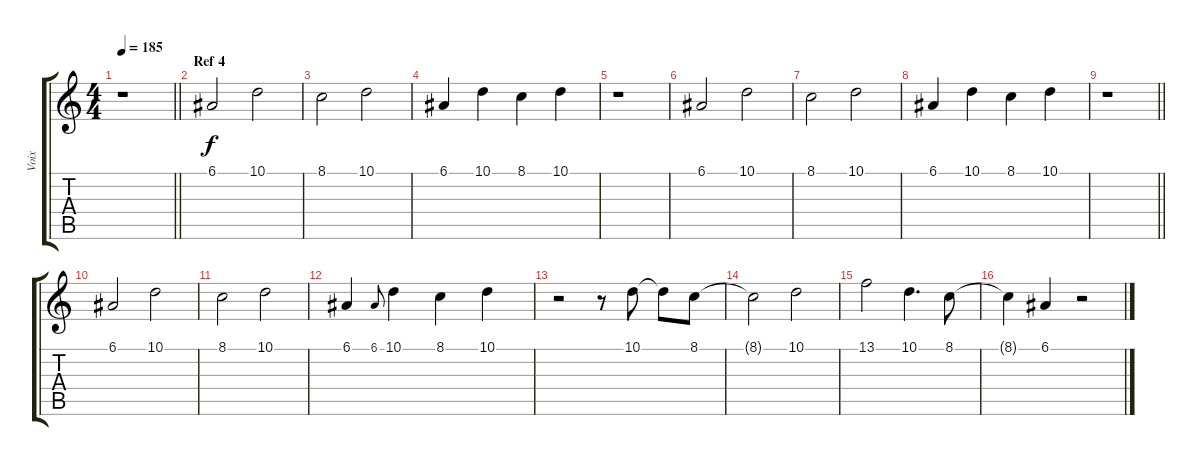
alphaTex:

\track ("Voix" "Voix") {mute instrument clarinet}
\staff {score tabs}
\tuning (E4 B3 G3 D3 A2 E2) {hide}
\ts (4 4)
\tempo 185
\clef g2
\barLineRight lightlight
\ks c
r.1{dy f} |
\section ("" "Ref 4")
6.1.2 10.1.2 |
8.1.2 10.1.2 |
6.1.4 10.1.4 8.1.4 10.1.4 |
r.1 |
6.1.2 10.1.2 |
8.1.2 10.1.2 |
6.1.4 10.1.4 8.1.4 10.1.4 |
\barLineRight lightlight
r.1 |
6.1.2 10.1.2 |
8.1.2 10.1.2 |
6.1.4 6.1.8{gr onbeat} 10.1.4 8.1.4 10.1.4 |
r.2 r.8 10.1.8 10.1{t}.8 8.1.8 |
8.1{t}.2 10.1.2 |
13.1.2 10.1.4{d} 8.1.8 |
8.1{t}.4 6.1.4 r.2
